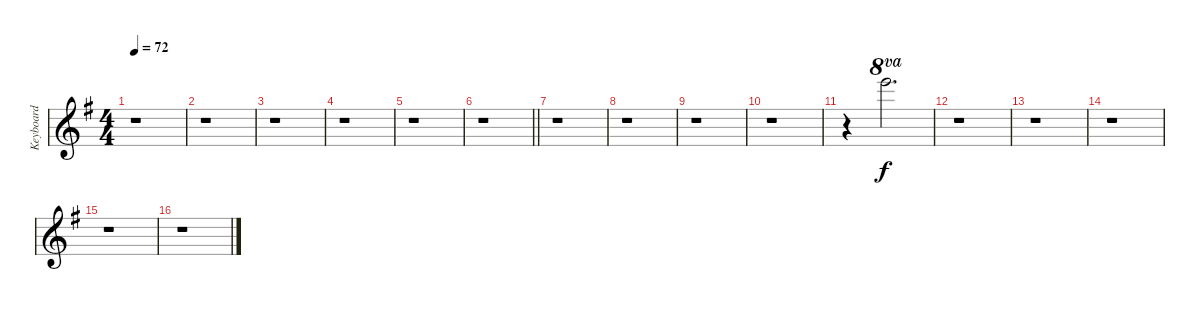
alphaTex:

\track ("Keyboard" "Keyboard") {instrument synthstrings1}
\staff {score}
\tuning (E5 B4 G4 D4 A3 E3) {hide}
\ts (4 4)
\tempo 72
\clef g2
\ks eminor
r.1{dy f} |
r.1 |
r.1 |
r.1 |
r.1 |
\barLineRight lightlight
r.1 |
r.1 |
r.1 |
r.1 |
r.1 |
r.4 24.1.2{d ot 8va} |
r.1 |
r.1 |
r.1 |
r.1 |
r.1
